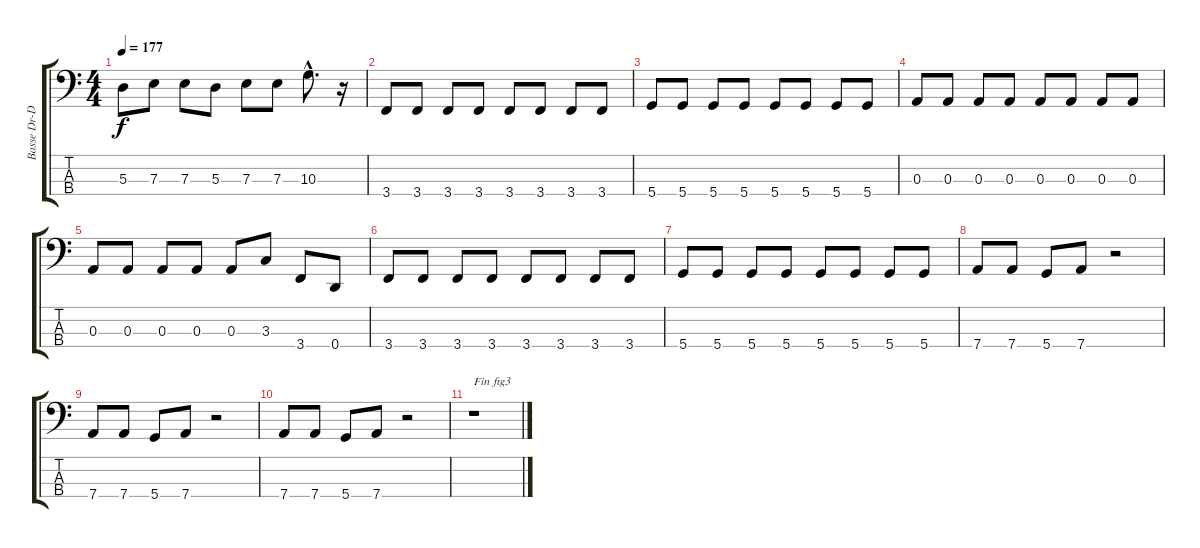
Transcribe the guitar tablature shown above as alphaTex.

\track ("Basse Dr-D" "Basse Dr-D") {instrument electricbasspick}
\staff {score tabs}
\tuning (G2 D2 A1 D1) {hide}
\ts (4 4)
\tempo 177
\clef f4
\ks c
5.3.8{dy f} 7.3.8 7.3.8 5.3.8 7.3.8 7.3.8 10.3{hac}.8{d} r.16 |
3.4.8 3.4.8 3.4.8 3.4.8 3.4.8 3.4.8 3.4.8 3.4.8 |
5.4.8 5.4.8 5.4.8 5.4.8 5.4.8 5.4.8 5.4.8 5.4.8 |
0.3.8 0.3.8 0.3.8 0.3.8 0.3.8 0.3.8 0.3.8 0.3.8 |
0.3.8 0.3.8 0.3.8 0.3.8 0.3.8 3.3.8 3.4.8 0.4.8 |
3.4.8 3.4.8 3.4.8 3.4.8 3.4.8 3.4.8 3.4.8 3.4.8 |
5.4.8 5.4.8 5.4.8 5.4.8 5.4.8 5.4.8 5.4.8 5.4.8 |
7.4.8 7.4.8 5.4.8 7.4.8 r.2 |
7.4.8 7.4.8 5.4.8 7.4.8 r.2 |
7.4.8 7.4.8 5.4.8 7.4.8 r.2 |
r.1{txt "Fin fig3"}
